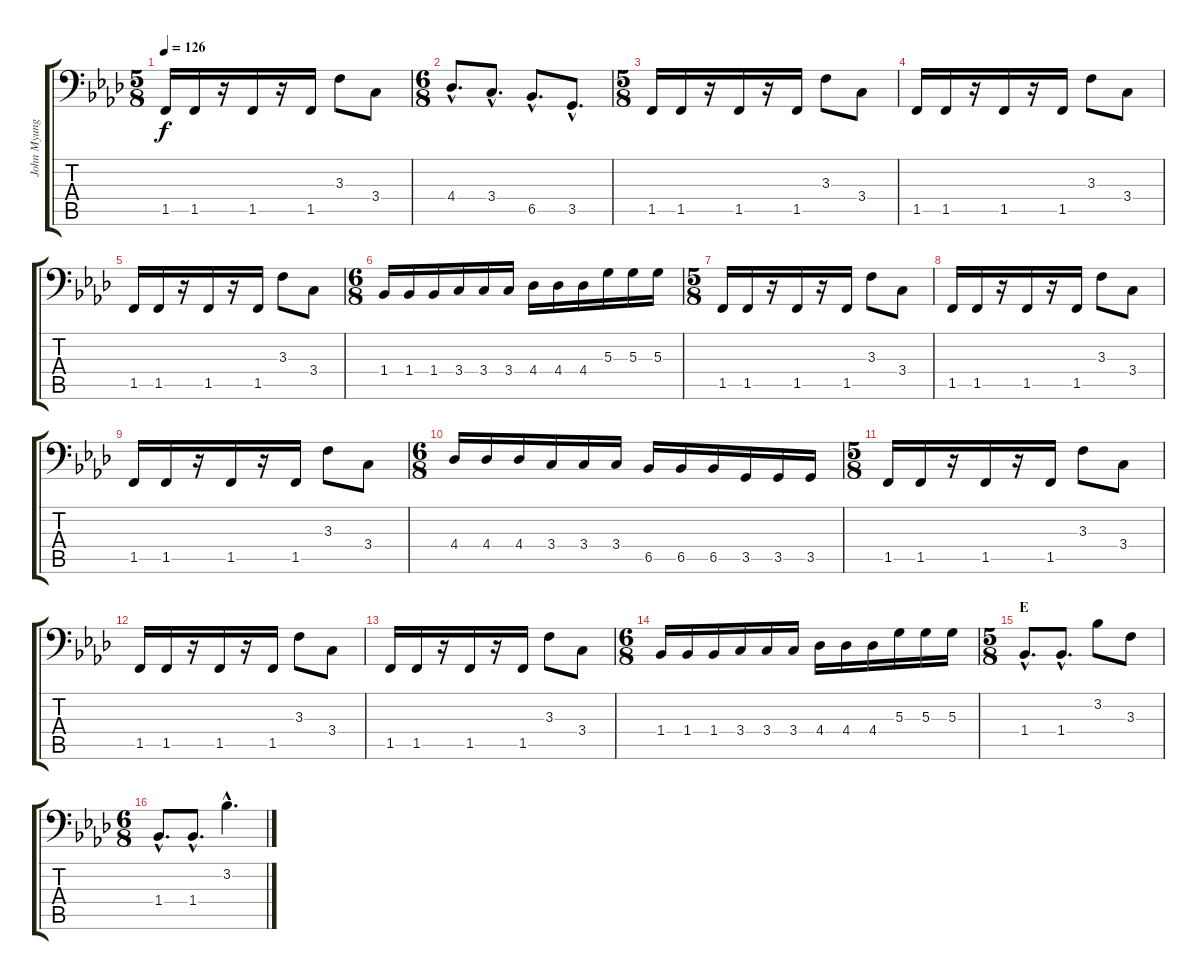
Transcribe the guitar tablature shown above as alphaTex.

\track ("John Myung" "John Myung") {instrument electricbassfinger}
\staff {score tabs}
\tuning (C3 G2 D2 A1 E1 B0) {hide}
\ts (5 8)
\tempo 126
\clef f4
\ks ab
1.5.16{dy f} 1.5.16 r.16 1.5.16 r.16 1.5.16 3.3.8 3.4.8 |
\ts (6 8)
4.4{hac}.8{d} 3.4{hac}.8{d} 6.5{hac}.8{d} 3.5{hac}.8{d} |
\ts (5 8)
1.5.16 1.5.16 r.16 1.5.16 r.16 1.5.16 3.3.8 3.4.8 |
1.5.16 1.5.16 r.16 1.5.16 r.16 1.5.16 3.3.8 3.4.8 |
1.5.16 1.5.16 r.16 1.5.16 r.16 1.5.16 3.3.8 3.4.8 |
\ts (6 8)
1.4.16 1.4.16 1.4.16 3.4.16 3.4.16 3.4.16 4.4.16 4.4.16 4.4.16 5.3.16 5.3.16 5.3.16 |
\ts (5 8)
1.5.16 1.5.16 r.16 1.5.16 r.16 1.5.16 3.3.8 3.4.8 |
1.5.16 1.5.16 r.16 1.5.16 r.16 1.5.16 3.3.8 3.4.8 |
1.5.16 1.5.16 r.16 1.5.16 r.16 1.5.16 3.3.8 3.4.8 |
\ts (6 8)
4.4.16 4.4.16 4.4.16 3.4.16 3.4.16 3.4.16 6.5.16 6.5.16 6.5.16 3.5.16 3.5.16 3.5.16 |
\ts (5 8)
1.5.16 1.5.16 r.16 1.5.16 r.16 1.5.16 3.3.8 3.4.8 |
1.5.16 1.5.16 r.16 1.5.16 r.16 1.5.16 3.3.8 3.4.8 |
1.5.16 1.5.16 r.16 1.5.16 r.16 1.5.16 3.3.8 3.4.8 |
\ts (6 8)
1.4.16 1.4.16 1.4.16 3.4.16 3.4.16 3.4.16 4.4.16 4.4.16 4.4.16 5.3.16 5.3.16 5.3.16 |
\ts (5 8)
\section ("" "E")
1.4{hac}.8{d} 1.4{hac}.8{d} 3.2.8 3.3.8 |
\ts (6 8)
1.4{hac}.8{d} 1.4{hac}.8{d} 3.2{hac}.4{d}
